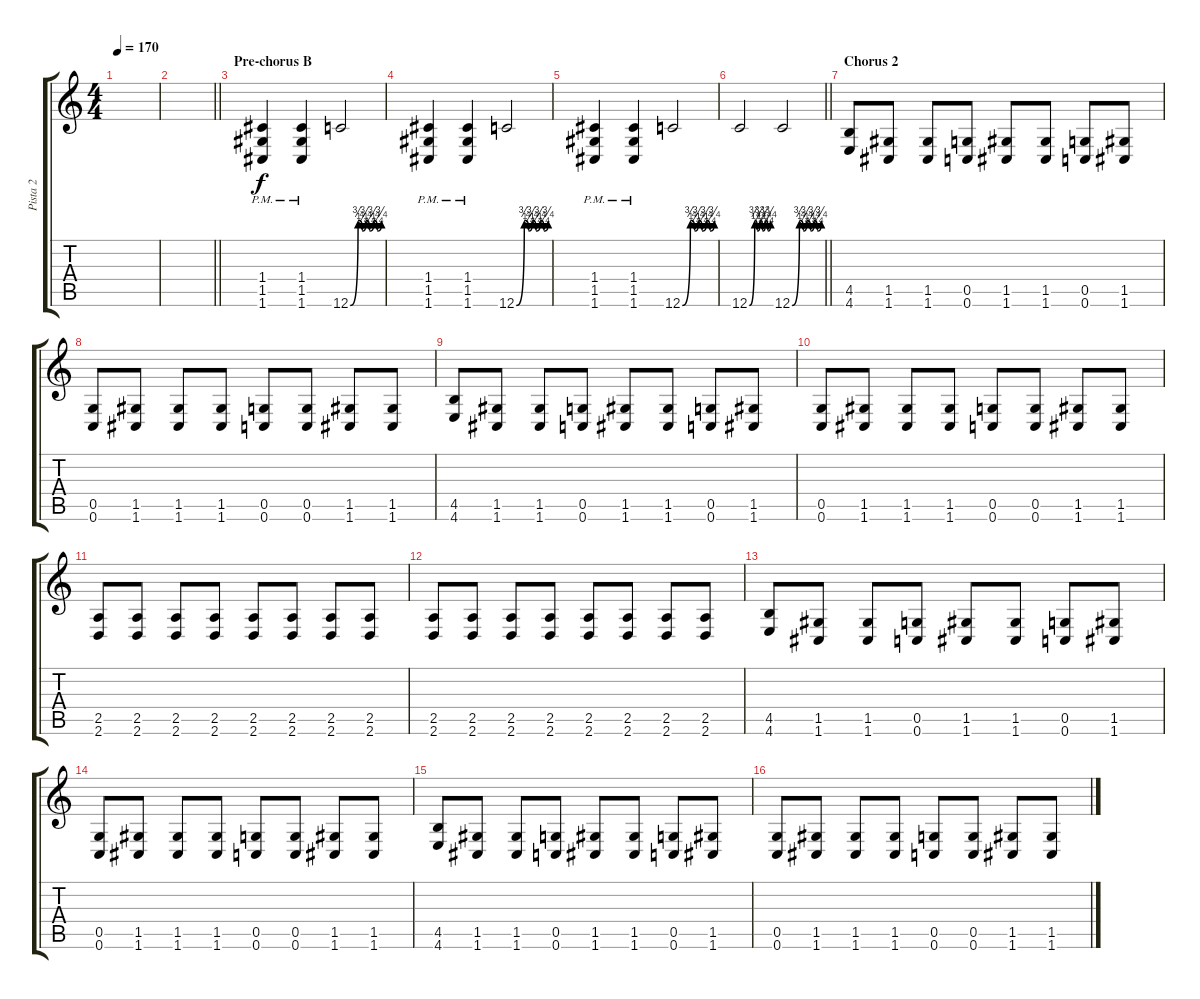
\track ("Pista 2" "Pista 2") {instrument distortionguitar}
\staff {score tabs}
\tuning (D4 A3 F3 C3 G2 C2) {hide}
\ts (4 4)
\tempo 170
\clef g2
\ks c
|
\barLineRight lightlight
|
\section ("" "Pre-chorus B")
(1.4 1.5 1.6{pm}).4 (1.4 1.5 1.6{pm}).4 12.6{be (custom 0 0 15 3 23 1 30 3 37 1 45 3 52 1 60 3)}.2 |
(1.4 1.5 1.6{pm}).4 (1.4 1.5 1.6{pm}).4 12.6{be (custom 0 0 15 3 23 1 30 3 37 1 45 3 52 1 60 3)}.2 |
(1.4 1.5 1.6{pm}).4 (1.4 1.5 1.6{pm}).4 12.6{be (custom 0 0 15 3 23 1 30 3 37 1 45 3 52 1 60 3)}.2 |
\barLineRight lightlight
12.6{be (custom 0 0 15 3 22 1 30 3 37 1 45 3 52 1 60 3)}.2 12.6{be (custom 0 0 15 3 23 1 30 3 38 1 45 3 52 1 60 3)}.2 |
\section ("" "Chorus 2")
(4.5 4.6).8 (1.5 1.6).8 (1.5 1.6).8 (0.5 0.6).8 (1.5 1.6).8 (1.5 1.6).8 (0.5 0.6).8 (1.5 1.6).8 |
(0.5 0.6).8 (1.5 1.6).8 (1.5 1.6).8 (1.5 1.6).8 (0.5 0.6).8 (0.5 0.6).8 (1.5 1.6).8 (1.5 1.6).8 |
(4.5 4.6).8 (1.5 1.6).8 (1.5 1.6).8 (0.5 0.6).8 (1.5 1.6).8 (1.5 1.6).8 (0.5 0.6).8 (1.5 1.6).8 |
(0.5 0.6).8 (1.5 1.6).8 (1.5 1.6).8 (1.5 1.6).8 (0.5 0.6).8 (0.5 0.6).8 (1.5 1.6).8 (1.5 1.6).8 |
(2.5 2.6).8 (2.5 2.6).8 (2.5 2.6).8 (2.5 2.6).8 (2.5 2.6).8 (2.5 2.6).8 (2.5 2.6).8 (2.5 2.6).8 |
(2.5 2.6).8 (2.5 2.6).8 (2.5 2.6).8 (2.5 2.6).8 (2.5 2.6).8 (2.5 2.6).8 (2.5 2.6).8 (2.5 2.6).8 |
(4.5 4.6).8 (1.5 1.6).8 (1.5 1.6).8 (0.5 0.6).8 (1.5 1.6).8 (1.5 1.6).8 (0.5 0.6).8 (1.5 1.6).8 |
(0.5 0.6).8 (1.5 1.6).8 (1.5 1.6).8 (1.5 1.6).8 (0.5 0.6).8 (0.5 0.6).8 (1.5 1.6).8 (1.5 1.6).8 |
(4.5 4.6).8 (1.5 1.6).8 (1.5 1.6).8 (0.5 0.6).8 (1.5 1.6).8 (1.5 1.6).8 (0.5 0.6).8 (1.5 1.6).8 |
(0.5 0.6).8 (1.5 1.6).8 (1.5 1.6).8 (1.5 1.6).8 (0.5 0.6).8 (0.5 0.6).8 (1.5 1.6).8 (1.5 1.6).8
